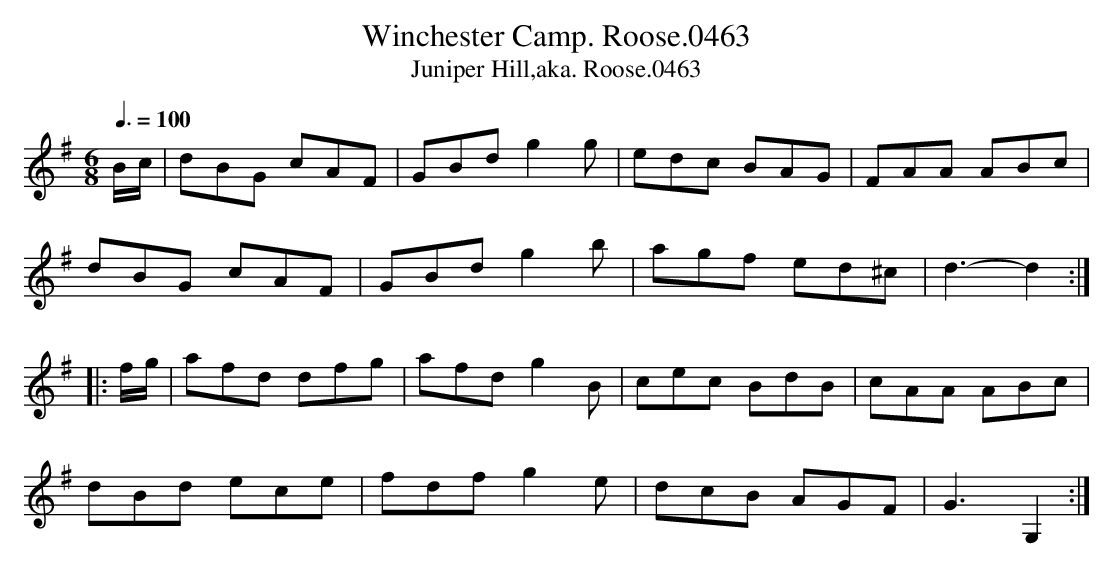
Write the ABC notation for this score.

X:1
T:Winchester Camp. Roose.0463
T:Juniper Hill,aka. Roose.0463
M:6/8
L:1/8
Q:3/8=100
K:G
B/c/|dBG cAF|GBd g2g|edc BAG|FAA ABc|
dBG cAF|GBd g2 b|agf ed^c|d3-d2:|
|:f/g/|afd dfg|afd g2B|cec BdB|cAA ABc|
dBd ece|fdf g2 e|dcB AGF|G3 G,2:|
